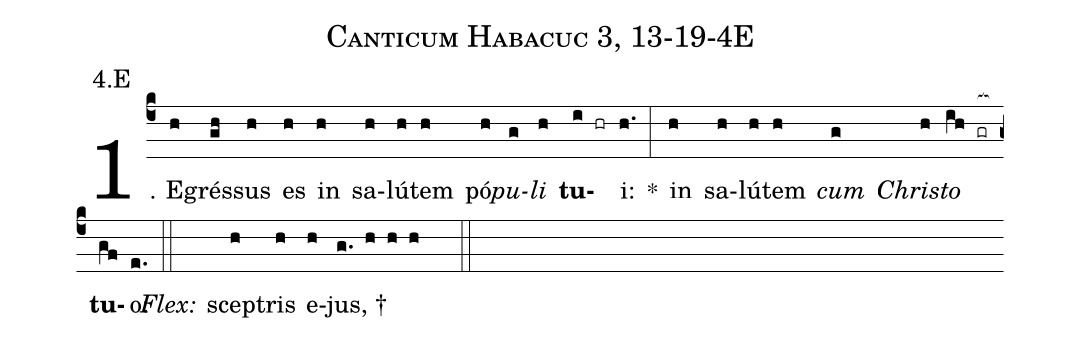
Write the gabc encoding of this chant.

name: Canticum Habacuc 3, 13-19-4E;
annotation: 4.E;
%%
(c4)1. E(h)grés(gh)sus(h) es(h) in(h) sa(h)lú(h)tem(h) pó(h)<i>pu</i>(g)<i>li</i>(h) <b>tu</b>(i hr)i:(h.) *(:) in(h) sa(h)lú(h)tem(h) <i>cum</i>(g) <i>Chris</i>(h)<i>to</i>(ih gr[ocb:1{]) <b>tu</b>(gf[ocb:0}])o:(e.) (::)
<i>Flex:</i>()  scep(h)tris(h) e(h)jus, †(g. h h h  ::)
